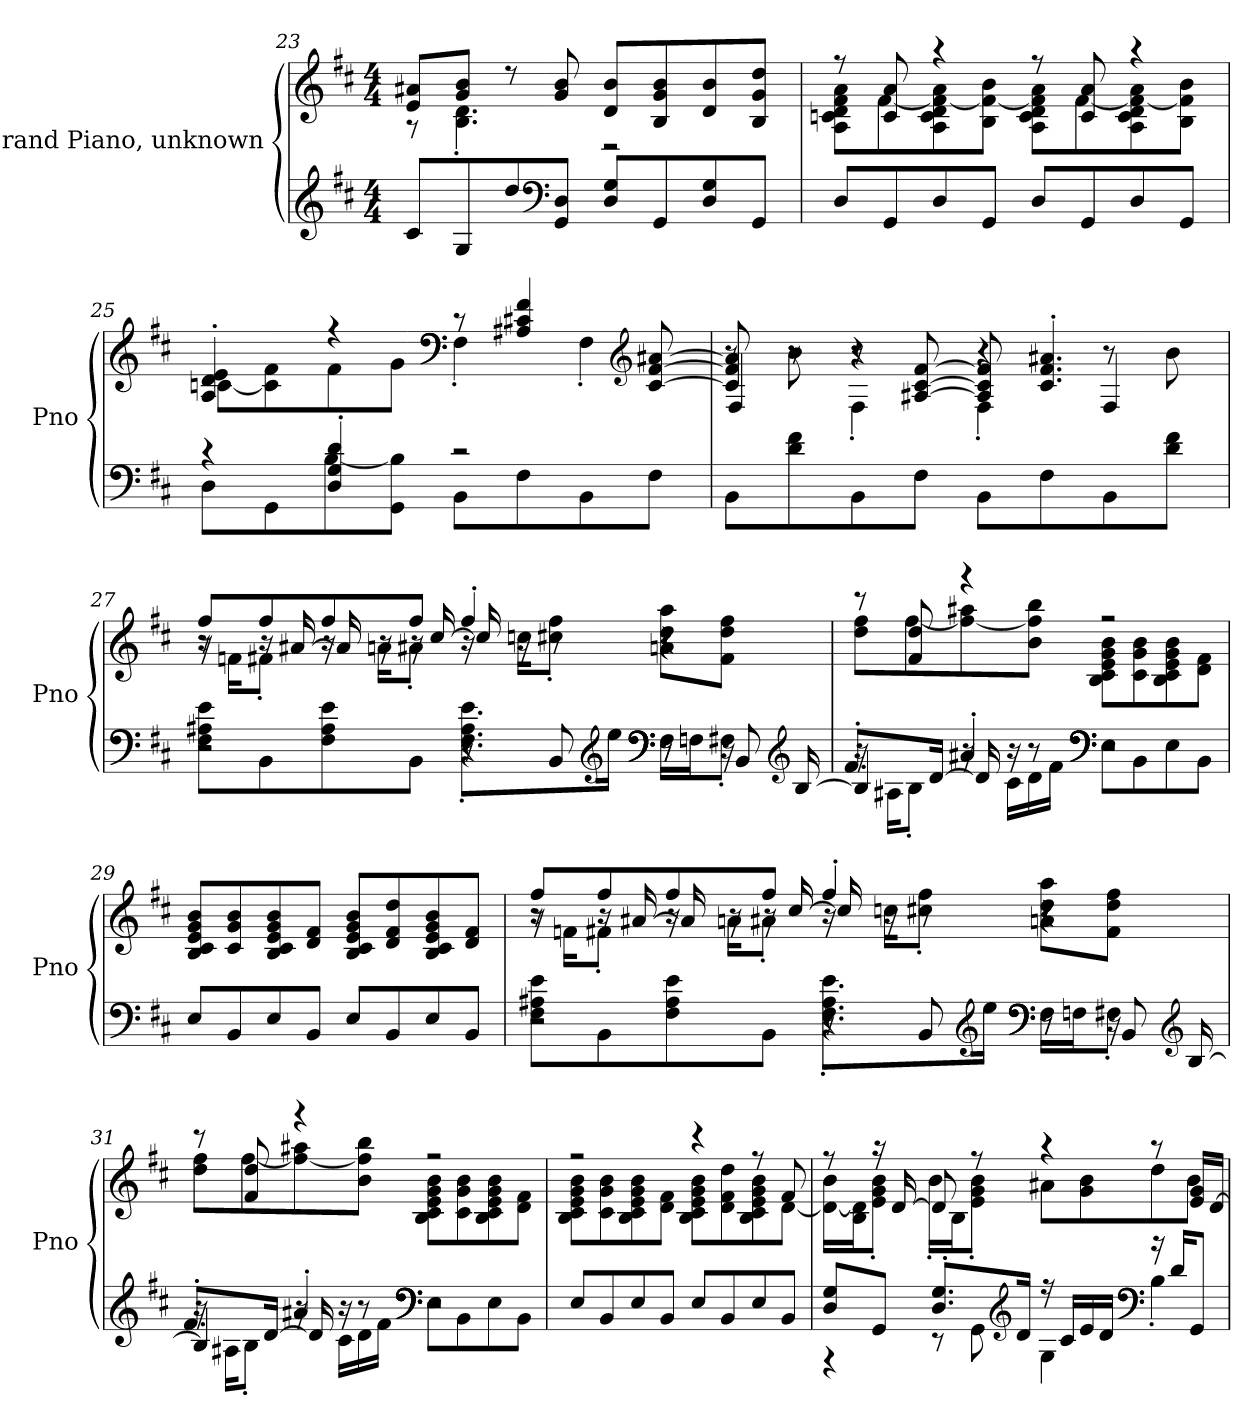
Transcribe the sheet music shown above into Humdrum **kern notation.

**kern	**kern
*part1	*part1
*staff2	*staff1
*I"Grand Piano, unknown	*
*I'Pno	*
!!LO:LB:g=z
*clefG2	*clefG2
*k[f#c#]	*k[f#c#]
*M4/4	*M4/4
=23	=23
*	*^
8c#/L	8e/ 8a#X/L	8r
8G/	8g/ 8b/J	4.B\' 4.d\'
8dd/	8r	.
*clefF4	*	*
8GG/ 8D/J	8g/ 8b/	.
8D/ 8G/L	8d/ 8b/L	2r
8GG/	8B/ 8g/ 8b/	.
8D/ 8G/	8d/ 8b/	.
8GG/J	8B/ 8g/ 8dd/J	.
=24	=24	=24
8D/L	8r	8A\ 8cn\ 8d\ 8f#\ 8a\L
8GG/	8c/ 8a/	[8f#\
8D/	4r	8A\ 8c\ 8d\ 8f#\_ 8a\
8GG/J	.	8B\ 8f#\_ 8b\J
8D/L	8r	8A\ 8c\ 8d\ 8f#\] 8a\L
8GG/	8c/ 8a/	[8f#\
8D/	4r	8A\ 8c\ 8d\ 8f#\_ 8a\
8GG/J	.	8B\ 8f#\] 8b\J
!!LO:PB:g=z	!!
=25	=25	=25
*^	*	*
4r	8D\L	4A/' 4d/' 4e/'	[8cn\L
.	8GG\	.	8c\] 8f#\
4D/' 4G/' 4d/'	[8B\	4r	8f#\
.	8GG\ 8B\]J	.	8g\J
*	*	*clefF4	*
2r	8BB\L	8r	4F#'\
.	8F#\	4A#X/ 4c#X/ 4f#/	.
.	8BB\	.	4F#'\
*	*	*clefG2	*
.	8F#\J	[8c#/ [8f#/ [8a#X/	.
*v	*v	*	*
=26	=26	=26
*	*	*^
8BB\L	8c#/] 8f#/] 8a#/]	8r	4F#/
8d\ 8f#\	8r	8b\	.
8BB\	8r	4F#'\	4r
8F#\J	[8A#X/ [8c#/ [8f#/	.	.
8BB\L	8A#/] 8c#/] 8f#/]	4F#'\	4r
8F#\	4.c#/' 4.f#/' 4.a#X/'	.	.
8BB\	.	8r	4F#/
8d\ 8f#\J	.	8b\	.
!!LO:LB:g=z	!!	!!
=27	=27	=27	=27
*^	*	*	*
*	*^	*	*	*
2r	8F#\ 8A#X\ 8e\L	2r	8ff#/L	16r	8r
.	.	.	.	16fn\KL	.
.	8BB\	.	8ff#/	8f#X'\J	16r
.	.	.	.	.	[16a#X/
.	8F#\ 8A#\ 8e\	.	8ff#/	16r	16a#/]
.	.	.	.	16an\KL	16r
.	8BB\J	.	8ff#/J	8a#X'\J	16r
.	.	.	.	.	[16cc#/
4r	8.F#\' 8.A#\' 8.e\'L	8r	4ff#'/	16r	16cc#/]
.	.	.	.	16ccn\KL	16r
.	.	8BB/	.	8cc#X\' 8ff#\'J	8r
*clefG2	*	*	*	*	*
.	16ee\Jk	.	.	.	.
*clefF4	*	*	*	*	*
8r	16F#\LL	8r	4r	8an\ 8dd\ 8aa\L	4r
.	16Fn\J	.	.	.	.
16r	8F#X'\J	8BB/	.	8f#\ 8dd\ 8ff#\J	.
*clefG2	*	*	*	*	*
[16B/	.	.	.	.	.
*	*	*	*	*v	*v
!!LO:LB:g=z
=28	=28	=28	=28	=28
4B/]	16r	8.f#'/L	8r	8dd\ 8ff#\L
.	16A#X\KL	.	.	.
.	8B'\J	.	8f#/ 8dd/	[8ff#\
.	.	[16d/Jk	.	.
4a#X'/	16r	16d/]	4r	8ff#\_ 8aa#X\
.	16c#\LL	16r	.	.
.	16d\	8r	.	8b\ 8ff#\] 8bb\J
.	16f#\JJ	.	.	.
*clefF4	*	*	*	*
2r	8E\L	2r	2r	8B\ 8c#\ 8e\ 8g\ 8b\L
.	8BB\	.	.	8c#\ 8g\ 8b\
.	8E\	.	.	8B\ 8c#\ 8e\ 8g\ 8b\
.	8BB\J	.	.	8d\ 8f#\J
*v	*v	*v	*	*
*	*v	*v
=29	=29
8E/L	8B/ 8c#/ 8e/ 8g/ 8b/L
8BB/	8c#/ 8g/ 8b/
8E/	8B/ 8c#/ 8e/ 8g/ 8b/
8BB/J	8d/ 8f#/J
8E/L	8B/ 8c#/ 8e/ 8g/ 8b/L
8BB/	8d/ 8f#/ 8dd/
8E/	8B/ 8c#/ 8e/ 8g/ 8b/
8BB/J	8d/ 8f#/J
!!LO:LB:g=z
=30	=30
*^	*^
*	*^	*	*^
2r	8F#\ 8A#X\ 8e\L	2r	8ff#/L	16r	8r
.	.	.	.	16fn\KL	.
.	8BB\	.	8ff#/	8f#X'\J	16r
.	.	.	.	.	[16a#X/
.	8F#\ 8A#\ 8e\	.	8ff#/	16r	16a#/]
.	.	.	.	16an\KL	16r
.	8BB\J	.	8ff#/J	8a#X'\J	16r
.	.	.	.	.	[16cc#/
4r	8.F#\' 8.A#\' 8.e\'L	8r	4ff#'/	16r	16cc#/]
.	.	.	.	16ccn\KL	16r
.	.	8BB/	.	8cc#X\' 8ff#\'J	8r
*clefG2	*	*	*	*	*
.	16ee\Jk	.	.	.	.
*clefF4	*	*	*	*	*
8r	16F#\LL	8r	4r	8an\ 8dd\ 8aa\L	4r
.	16Fn\J	.	.	.	.
16r	8F#X'\J	8BB/	.	8f#\ 8dd\ 8ff#\J	.
*clefG2	*	*	*	*	*
[16B/	.	.	.	.	.
*	*	*	*	*v	*v
!!LO:LB:g=z
=31	=31	=31	=31	=31
4B/]	16r	8.f#'/L	8r	8dd\ 8ff#\L
.	16A#X\KL	.	.	.
.	8B'\J	.	8f#/ 8dd/	[8ff#\
.	.	[16d/Jk	.	.
4a#X'/	16r	16d/]	4r	8ff#\_ 8aa#X\
.	16c#\LL	16r	.	.
.	16d\	8r	.	8b\ 8ff#\] 8bb\J
.	16f#\JJ	.	.	.
*clefF4	*	*	*	*
2r	8E\L	2r	2r	8B\ 8c#\ 8e\ 8g\ 8b\L
.	8BB\	.	.	8c#\ 8g\ 8b\
.	8E\	.	.	8B\ 8c#\ 8e\ 8g\ 8b\
.	8BB\J	.	.	8d\ 8f#\J
*v	*v	*v	*	*
=32	=32	=32
8E/L	2r	8B\ 8c#\ 8e\ 8g\ 8b\L
8BB/	.	8c#\ 8g\ 8b\
8E/	.	8B\ 8c#\ 8e\ 8g\ 8b\
8BB/J	.	8d\ 8f#\J
8E/L	4r	8B\ 8c#\ 8e\ 8g\ 8b\L
8BB/	.	8d\ 8f#\ 8dd\
8E/	8r	8B\ 8c#\ 8e\ 8g\ 8b\
8BB/J	8f#/	[8d\J
!!LO:PB:g=z	!!
=33	=33	=33
*^	*	*
8D/ 8G/L	4r	8r	16d\_ 16b\LL
.	.	.	16B\ 16d\]J
8GG/J	.	16r	8e\' 8g\' 8b\'J
.	.	[16d/	.
8.D/' 8.G/'L	8r	8d/]	16b'\LL
.	.	.	16B\J
.	8GG\	8r	8e\' 8g\' 8b\'J
*clefG2	*	*	*
16d/Jk	.	.	.
16r	4G\	4r	8a#X\L
16c#/LL	.	.	.
16e/	.	.	8g\ 8b\
16d/JJ	.	.	.
*clefF4	*	*	*
16r	4B'\	8r	8dd\
16d/KL	.	.	.
8GG/J	.	16e/ 16g/LL	8b\J
.	.	[16d/JJ	.
*v	*v	*	*
*	*v	*v
=	=
*-	*-
